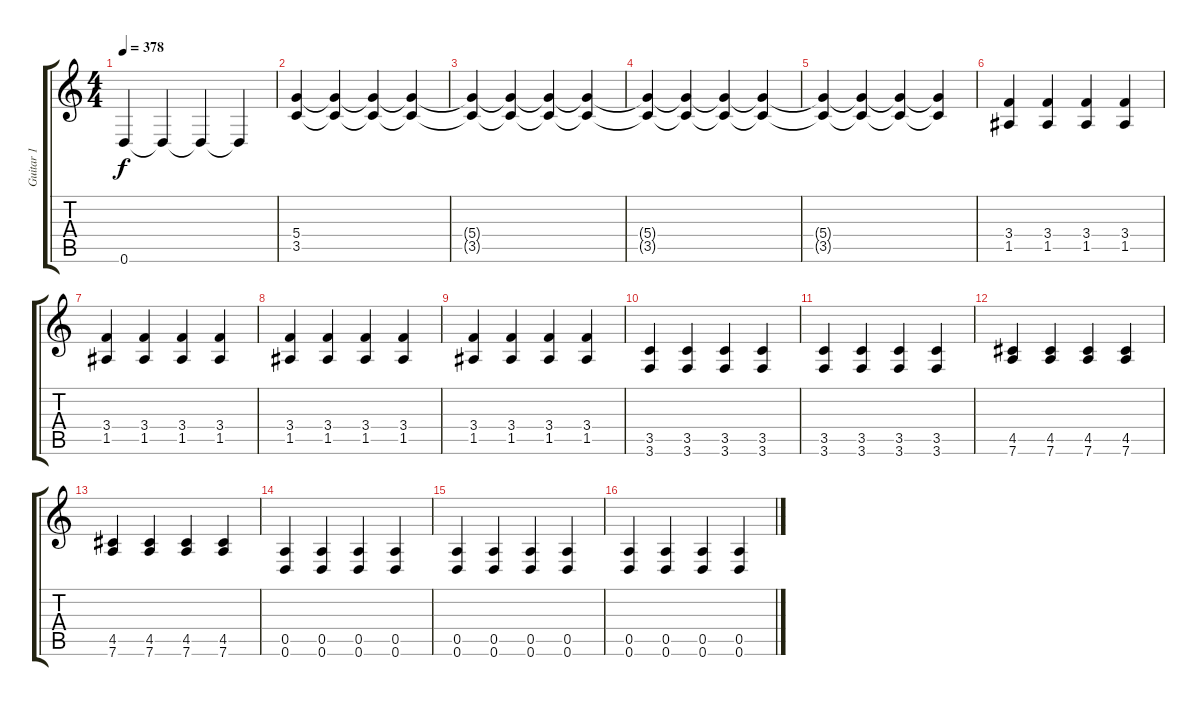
\track ("Guitar 1" "Guitar 1") {instrument distortionguitar}
\staff {score tabs}
\tuning (E4 B3 G3 D3 A2 D2) {hide}
\ts (4 4)
\tempo 378
\clef g2
\ks c
0.6{t}.4{dy f} 0.6{t}.4 0.6{t}.4 0.6{t}.4 |
(5.4 3.5).4 (5.4{t} 3.5{t}).4 (5.4{t} 3.5{t}).4 (5.4{t} 3.5{t}).4 |
(5.4{t} 3.5{t}).4 (5.4{t} 3.5{t}).4 (5.4{t} 3.5{t}).4 (5.4{t} 3.5{t}).4 |
(5.4{t} 3.5{t}).4 (5.4{t} 3.5{t}).4 (5.4{t} 3.5{t}).4 (5.4{t} 3.5{t}).4 |
(5.4{t} 3.5{t}).4 (5.4{t} 3.5{t}).4 (5.4{t} 3.5{t}).4 (5.4{t} 3.5{t}).4 |
(3.4 1.5).4 (3.4 1.5).4 (3.4 1.5).4 (3.4 1.5).4 |
(3.4 1.5).4 (3.4 1.5).4 (3.4 1.5).4 (3.4 1.5).4 |
(3.4 1.5).4 (3.4 1.5).4 (3.4 1.5).4 (3.4 1.5).4 |
(3.4 1.5).4 (3.4 1.5).4 (3.4 1.5).4 (3.4 1.5).4 |
(3.5 3.6).4 (3.5 3.6).4 (3.5 3.6).4 (3.5 3.6).4 |
(3.5 3.6).4 (3.5 3.6).4 (3.5 3.6).4 (3.5 3.6).4 |
(4.5 7.6).4 (4.5 7.6).4 (4.5 7.6).4 (4.5 7.6).4 |
(4.5 7.6).4 (4.5 7.6).4 (4.5 7.6).4 (4.5 7.6).4 |
(0.5 0.6).4 (0.5 0.6).4 (0.5 0.6).4 (0.5 0.6).4 |
(0.5 0.6).4 (0.5 0.6).4 (0.5 0.6).4 (0.5 0.6).4 |
(0.5 0.6).4 (0.5 0.6).4 (0.5 0.6).4 (0.5 0.6).4
